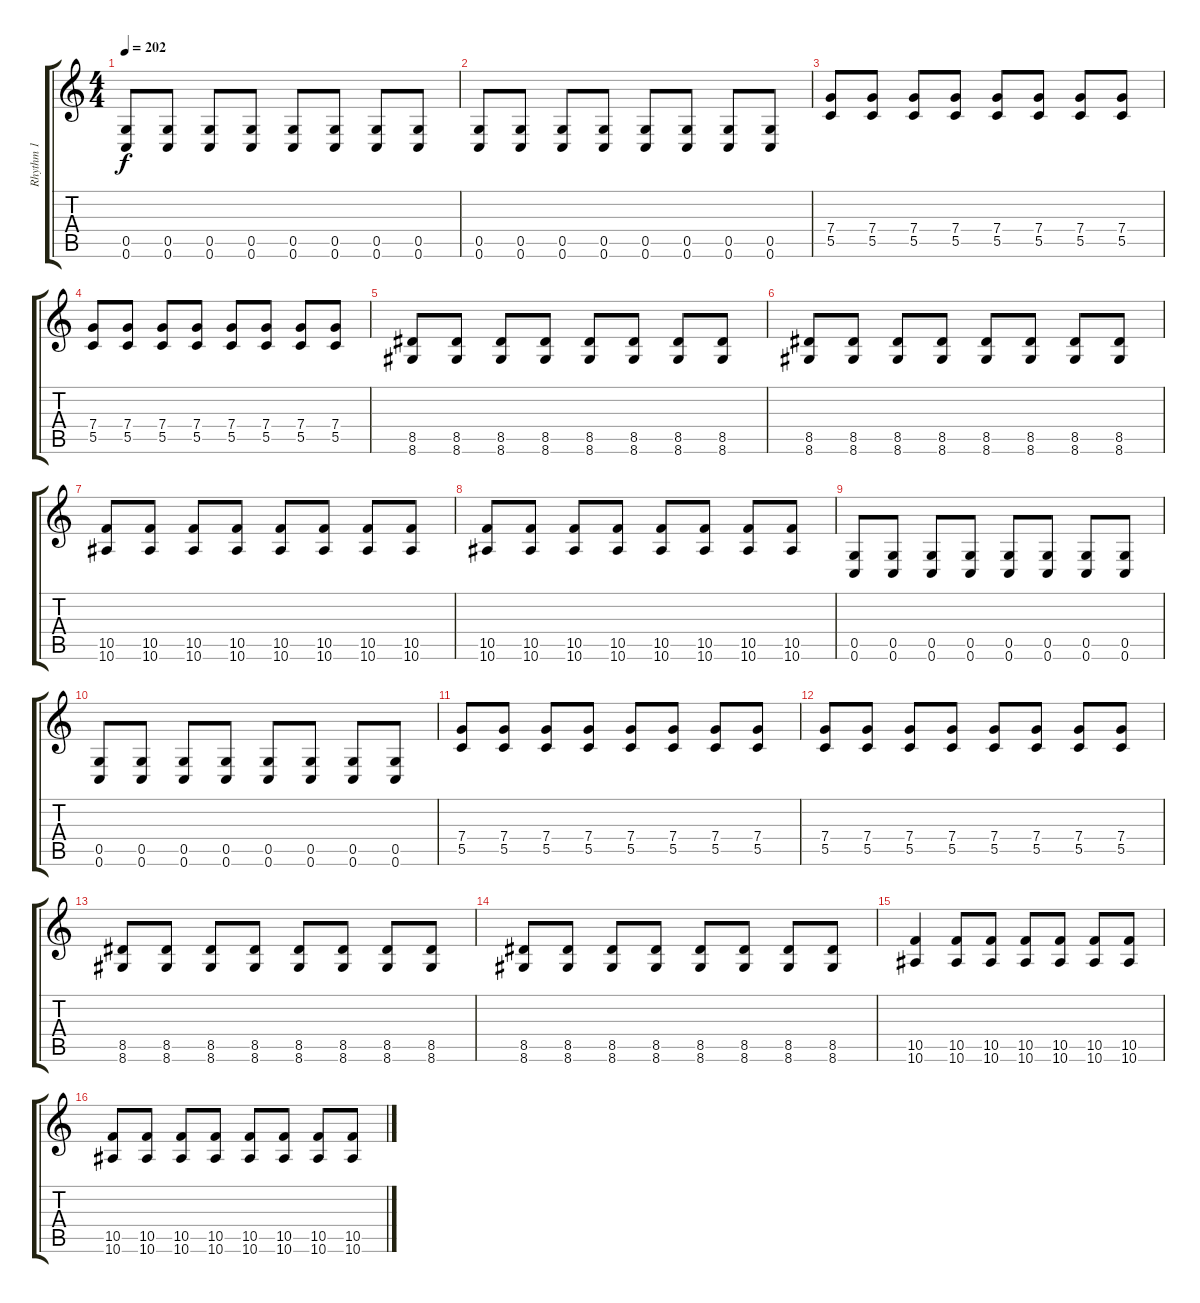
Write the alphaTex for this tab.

\track ("Rhythm 1" "Rhythm 1") {instrument distortionguitar}
\staff {score tabs}
\tuning (D4 A3 F3 C3 G2 C2) {hide}
\ts (4 4)
\tempo 202
\clef g2
\ks c
(0.5 0.6).8{dy f} (0.5 0.6).8 (0.5 0.6).8 (0.5 0.6).8 (0.5 0.6).8 (0.5 0.6).8 (0.5 0.6).8 (0.5 0.6).8 |
(0.5 0.6).8 (0.5 0.6).8 (0.5 0.6).8 (0.5 0.6).8 (0.5 0.6).8 (0.5 0.6).8 (0.5 0.6).8 (0.5 0.6).8 |
(7.4 5.5).8 (7.4 5.5).8 (7.4 5.5).8 (7.4 5.5).8 (7.4 5.5).8 (7.4 5.5).8 (7.4 5.5).8 (7.4 5.5).8 |
(7.4 5.5).8 (7.4 5.5).8 (7.4 5.5).8 (7.4 5.5).8 (7.4 5.5).8 (7.4 5.5).8 (7.4 5.5).8 (7.4 5.5).8 |
(8.5 8.6).8 (8.5 8.6).8 (8.5 8.6).8 (8.5 8.6).8 (8.5 8.6).8 (8.5 8.6).8 (8.5 8.6).8 (8.5 8.6).8 |
(8.5 8.6).8 (8.5 8.6).8 (8.5 8.6).8 (8.5 8.6).8 (8.5 8.6).8 (8.5 8.6).8 (8.5 8.6).8 (8.5 8.6).8 |
(10.5 10.6).8 (10.5 10.6).8 (10.5 10.6).8 (10.5 10.6).8 (10.5 10.6).8 (10.5 10.6).8 (10.5 10.6).8 (10.5 10.6).8 |
(10.5 10.6).8 (10.5 10.6).8 (10.5 10.6).8 (10.5 10.6).8 (10.5 10.6).8 (10.5 10.6).8 (10.5 10.6).8 (10.5 10.6).8 |
(0.5 0.6).8 (0.5 0.6).8 (0.5 0.6).8 (0.5 0.6).8 (0.5 0.6).8 (0.5 0.6).8 (0.5 0.6).8 (0.5 0.6).8 |
(0.5 0.6).8 (0.5 0.6).8 (0.5 0.6).8 (0.5 0.6).8 (0.5 0.6).8 (0.5 0.6).8 (0.5 0.6).8 (0.5 0.6).8 |
(7.4 5.5).8 (7.4 5.5).8 (7.4 5.5).8 (7.4 5.5).8 (7.4 5.5).8 (7.4 5.5).8 (7.4 5.5).8 (7.4 5.5).8 |
(7.4 5.5).8 (7.4 5.5).8 (7.4 5.5).8 (7.4 5.5).8 (7.4 5.5).8 (7.4 5.5).8 (7.4 5.5).8 (7.4 5.5).8 |
(8.5 8.6).8 (8.5 8.6).8 (8.5 8.6).8 (8.5 8.6).8 (8.5 8.6).8 (8.5 8.6).8 (8.5 8.6).8 (8.5 8.6).8 |
(8.5 8.6).8 (8.5 8.6).8 (8.5 8.6).8 (8.5 8.6).8 (8.5 8.6).8 (8.5 8.6).8 (8.5 8.6).8 (8.5 8.6).8 |
(10.5 10.6).4 (10.5 10.6).8 (10.5 10.6).8 (10.5 10.6).8 (10.5 10.6).8 (10.5 10.6).8 (10.5 10.6).8 |
(10.5 10.6).8 (10.5 10.6).8 (10.5 10.6).8 (10.5 10.6).8 (10.5 10.6).8 (10.5 10.6).8 (10.5 10.6).8 (10.5 10.6).8
